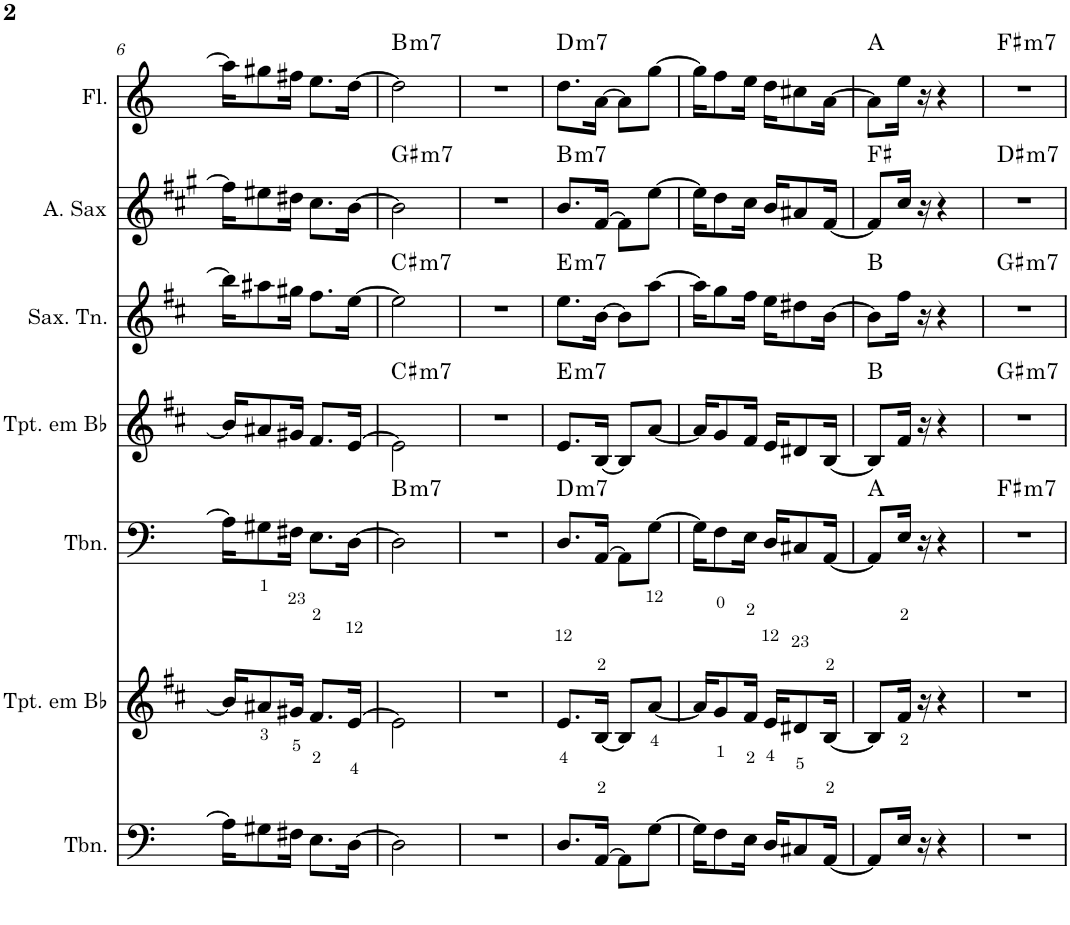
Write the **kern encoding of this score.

**kern	**kern	**kern	**harte	**kern	**harte	**kern	**harte	**kern	**harte	**kern	**harte
*part7	*part6	*part5	*part5	*part4	*part4	*part3	*part3	*part2	*part2	*part1	*part1
*staff7	*staff6	*staff5	*	*staff4	*	*staff3	*	*staff2	*	*staff1	*
*I"Trombone	*I"Trompete em Bb	*I"Trombone	*	*I"Trompete em Bb	*	*I"Saxofone Tenor	*	*I"Saxofone Alto	*	*I"Flauta Transversal	*
*I'Tbn.	*I'Tpt. em Bb	*I'Tbn.	*	*I'Tpt. em Bb	*	*I'Sax. Tn.	*	*	*	*I'Fl.	*
!!LO:PB:g=z
*clefF4	*clefG2	*clefF4	*	*clefG2	*	*clefG2	*	*clefG2	*	*clefG2	*
*	*Trd1c2	*	*	*Trd1c2	*	*Trd8c14	*	*Trd5c9	*	*	*
*k[]	*k[f#c#]	*k[]	*	*k[f#c#]	*	*k[f#c#]	*	*k[f#c#g#]	*	*k[]	*
*M2/4	*M2/4	*M2/4	*	*M2/4	*	*M2/4	*	*M2/4	*	*M2/4	*
=6	=6	=6	=6	=6	=6	=6	=6	=6	=6	=6	=6
16A\KL]	16b/KL]	16A\KL]	.	16b/KL]	.	16bb\KL]	.	16ff#\KL]	.	16aa\KL]	.
8G#X\	8a#X/	8G#X\	.	8a#X/	.	8aa#X\	.	8ee#X\	.	8gg#X\	.
16F#X\Jk	16g#X/Jk	16F#X\Jk	.	16g#X/Jk	.	16gg#X\Jk	.	16dd#X\Jk	.	16ff#X\Jk	.
8.E\L	8.f#/L	8.E\L	.	8.f#/L	.	8.ff#\L	.	8.cc#\L	.	8.ee\L	.
[16D\Jk	[16e/Jk	[16D\Jk	.	[16e/Jk	.	[16ee\Jk	.	[16b\Jk	.	[16dd\Jk	.
=7	=7	=7	=7	=7	=7	=7	=7	=7	=7	=7	=7
!	!	!	!LO:H:kt=m7	!	!LO:H:kt=m7	!	!LO:H:kt=m7	!	!LO:H:kt=m7	!	!LO:H:kt=m7
2D\]	2e\]	2D\]	B:min7	2e\]	C#:min7	2ee\]	C#:min7	2b\]	G#:min7	2dd\]	B:min7
=8	=8	=8	=8	=8	=8	=8	=8	=8	=8	=8	=8
2r	2r	2r	.	2r	.	2r	.	2r	.	2r	.
=9	=9	=9	=9	=9	=9	=9	=9	=9	=9	=9	=9
!	!	!	!LO:H:kt=m7	!	!LO:H:kt=m7	!	!LO:H:kt=m7	!	!LO:H:kt=m7	!	!LO:H:kt=m7
8.D/L	8.e/L	8.D/L	D:min7	8.e/L	E:min7	8.ee\L	E:min7	8.b/L	B:min7	8.dd\L	D:min7
[16AA/Jk	[16B/Jk	[16AA/Jk	.	[16B/Jk	.	[16b\Jk	.	[16f#/Jk	.	[16a\Jk	.
8AA\L]	8B/L]	8AA\L]	.	8B/L]	.	8b\L]	.	8f#\L]	.	8a\L]	.
[8G\J	[8a/J	[8G\J	.	[8a/J	.	[8aa\J	.	[8ee\J	.	[8gg\J	.
=10	=10	=10	=10	=10	=10	=10	=10	=10	=10	=10	=10
16G\KL]	16a/KL]	16G\KL]	.	16a/KL]	.	16aa\KL]	.	16ee\KL]	.	16gg\KL]	.
8F\	8g/	8F\	.	8g/	.	8gg\	.	8dd\	.	8ff\	.
16E\Jk	16f#/Jk	16E\Jk	.	16f#/Jk	.	16ff#\Jk	.	16cc#\Jk	.	16ee\Jk	.
16D/KL	16e/KL	16D/KL	.	16e/KL	.	16ee\KL	.	16b/KL	.	16dd\KL	.
8C#X/	8d#X/	8C#X/	.	8d#X/	.	8dd#X\	.	8a#X/	.	8cc#X\	.
[16AA/Jk	[16B/Jk	[16AA/Jk	.	[16B/Jk	.	[16b\Jk	.	[16f#/Jk	.	[16a\Jk	.
=11	=11	=11	=11	=11	=11	=11	=11	=11	=11	=11	=11
8AA/L]	8B/L]	8AA/L]	A:maj	8B/L]	B:maj	8b\L]	B:maj	8f#/L]	F#:maj	8a\L]	A:maj
16E/Jk	16f#/Jk	16E/Jk	.	16f#/Jk	.	16ff#\Jk	.	16cc#/Jk	.	16ee\Jk	.
16r	16r	16r	.	16r	.	16r	.	16r	.	16r	.
4r	4r	4r	.	4r	.	4r	.	4r	.	4r	.
=12	=12	=12	=12	=12	=12	=12	=12	=12	=12	=12	=12
!	!	!	!LO:H:kt=m7	!	!LO:H:kt=m7	!	!LO:H:kt=m7	!	!LO:H:kt=m7	!	!LO:H:kt=m7
2r	2r	2r	F#:min7	2r	G#:min7	2r	G#:min7	2r	D#:min7	2r	F#:min7
=	=	=	=	=	=	=	=	=	=	=	=
*-	*-	*-	*-	*-	*-	*-	*-	*-	*-	*-	*-
